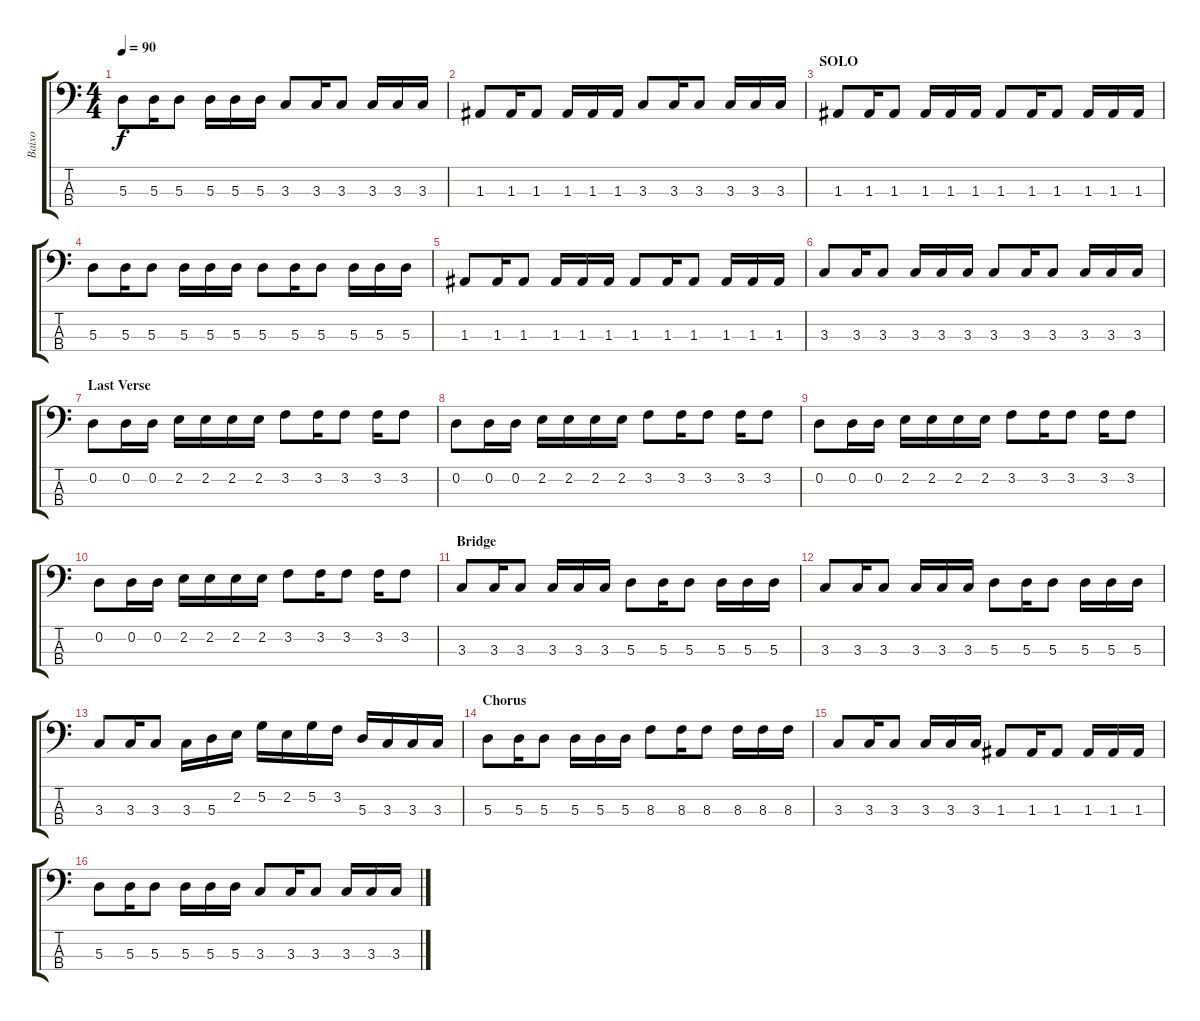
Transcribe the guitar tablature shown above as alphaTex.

\track ("Baixo" "Baixo") {instrument electricbassfinger}
\staff {score tabs}
\tuning (G2 D2 A1 E1) {hide}
\ts (4 4)
\tempo 90
\clef f4
\ks c
5.3.8{dy f} 5.3.16 5.3.8 5.3.16 5.3.16 5.3.16 3.3.8 3.3.16 3.3.8 3.3.16 3.3.16 3.3.16 |
1.3.8 1.3.16 1.3.8 1.3.16 1.3.16 1.3.16 3.3.8 3.3.16 3.3.8 3.3.16 3.3.16 3.3.16 |
\section ("" "SOLO")
1.3.8 1.3.16 1.3.8 1.3.16 1.3.16 1.3.16 1.3.8 1.3.16 1.3.8 1.3.16 1.3.16 1.3.16 |
5.3.8 5.3.16 5.3.8 5.3.16 5.3.16 5.3.16 5.3.8 5.3.16 5.3.8 5.3.16 5.3.16 5.3.16 |
1.3.8 1.3.16 1.3.8 1.3.16 1.3.16 1.3.16 1.3.8 1.3.16 1.3.8 1.3.16 1.3.16 1.3.16 |
3.3.8 3.3.16 3.3.8 3.3.16 3.3.16 3.3.16 3.3.8 3.3.16 3.3.8 3.3.16 3.3.16 3.3.16 |
\section ("" "Last Verse")
0.2.8 0.2.16 0.2.16 2.2.16 2.2.16 2.2.16 2.2.16 3.2.8 3.2.16 3.2.8 3.2.16 3.2.8 |
0.2.8 0.2.16 0.2.16 2.2.16 2.2.16 2.2.16 2.2.16 3.2.8 3.2.16 3.2.8 3.2.16 3.2.8 |
0.2.8 0.2.16 0.2.16 2.2.16 2.2.16 2.2.16 2.2.16 3.2.8 3.2.16 3.2.8 3.2.16 3.2.8 |
0.2.8 0.2.16 0.2.16 2.2.16 2.2.16 2.2.16 2.2.16 3.2.8 3.2.16 3.2.8 3.2.16 3.2.8 |
\section ("" "Bridge")
3.3.8 3.3.16 3.3.8 3.3.16 3.3.16 3.3.16 5.3.8 5.3.16 5.3.8 5.3.16 5.3.16 5.3.16 |
3.3.8 3.3.16 3.3.8 3.3.16 3.3.16 3.3.16 5.3.8 5.3.16 5.3.8 5.3.16 5.3.16 5.3.16 |
3.3.8 3.3.16 3.3.8 3.3.16 5.3.16 2.2.16 5.2.16 2.2.16 5.2.16 3.2.16 5.3.16 3.3.16 3.3.16 3.3.16 |
\section ("" "Chorus")
5.3.8 5.3.16 5.3.8 5.3.16 5.3.16 5.3.16 8.3.8 8.3.16 8.3.8 8.3.16 8.3.16 8.3.16 |
3.3.8 3.3.16 3.3.8 3.3.16 3.3.16 3.3.16 1.3.8 1.3.16 1.3.8 1.3.16 1.3.16 1.3.16 |
5.3.8 5.3.16 5.3.8 5.3.16 5.3.16 5.3.16 3.3.8 3.3.16 3.3.8 3.3.16 3.3.16 3.3.16
